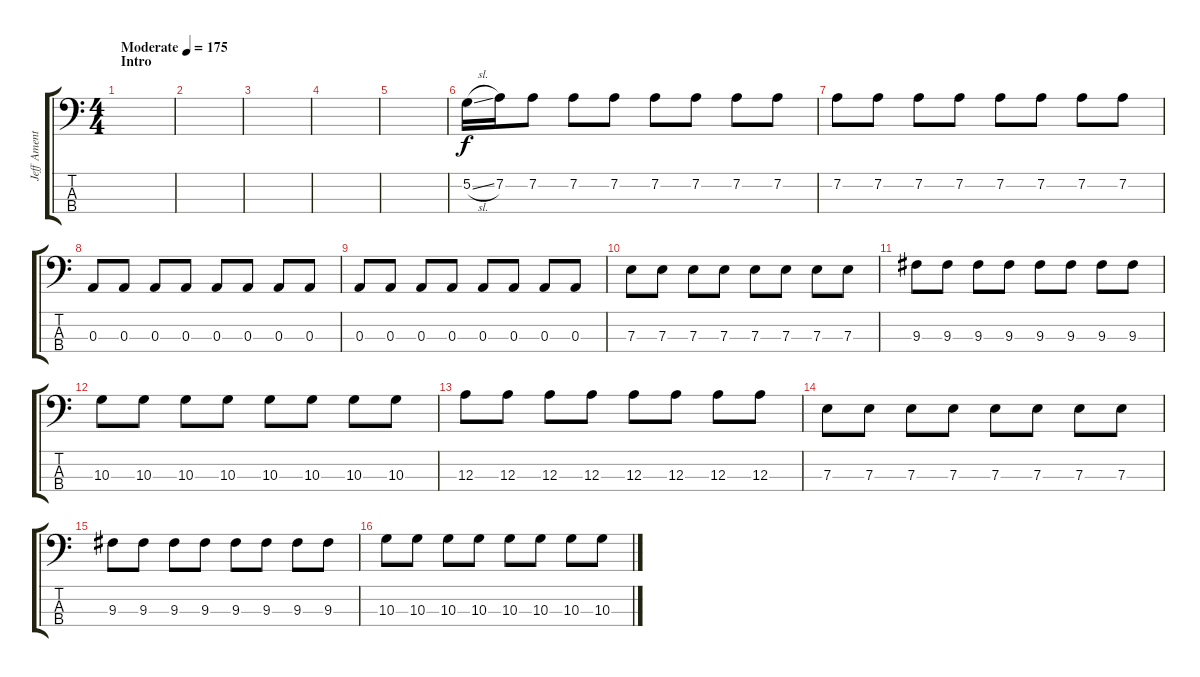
\track ("Jeff Ament" "Jeff Ament") {instrument electricbassfinger}
\staff {score tabs}
\tuning (G2 D2 A1 E1) {hide}
\ts (4 4)
\section ("" "Intro")
\tempo (175 "Moderate")
\clef f4
\ks c
|
|
|
|
|
5.2{sl}.16 7.2.16 7.2.8 7.2.8 7.2.8 7.2.8 7.2.8 7.2.8 7.2.8 |
7.2.8 7.2.8 7.2.8 7.2.8 7.2.8 7.2.8 7.2.8 7.2.8 |
0.3.8 0.3.8 0.3.8 0.3.8 0.3.8 0.3.8 0.3.8 0.3.8 |
0.3.8 0.3.8 0.3.8 0.3.8 0.3.8 0.3.8 0.3.8 0.3.8 |
7.3.8 7.3.8 7.3.8 7.3.8 7.3.8 7.3.8 7.3.8 7.3.8 |
9.3.8 9.3.8 9.3.8 9.3.8 9.3.8 9.3.8 9.3.8 9.3.8 |
10.3.8 10.3.8 10.3.8 10.3.8 10.3.8 10.3.8 10.3.8 10.3.8 |
12.3.8 12.3.8 12.3.8 12.3.8 12.3.8 12.3.8 12.3.8 12.3.8 |
7.3.8 7.3.8 7.3.8 7.3.8 7.3.8 7.3.8 7.3.8 7.3.8 |
9.3.8 9.3.8 9.3.8 9.3.8 9.3.8 9.3.8 9.3.8 9.3.8 |
10.3.8 10.3.8 10.3.8 10.3.8 10.3.8 10.3.8 10.3.8 10.3.8
